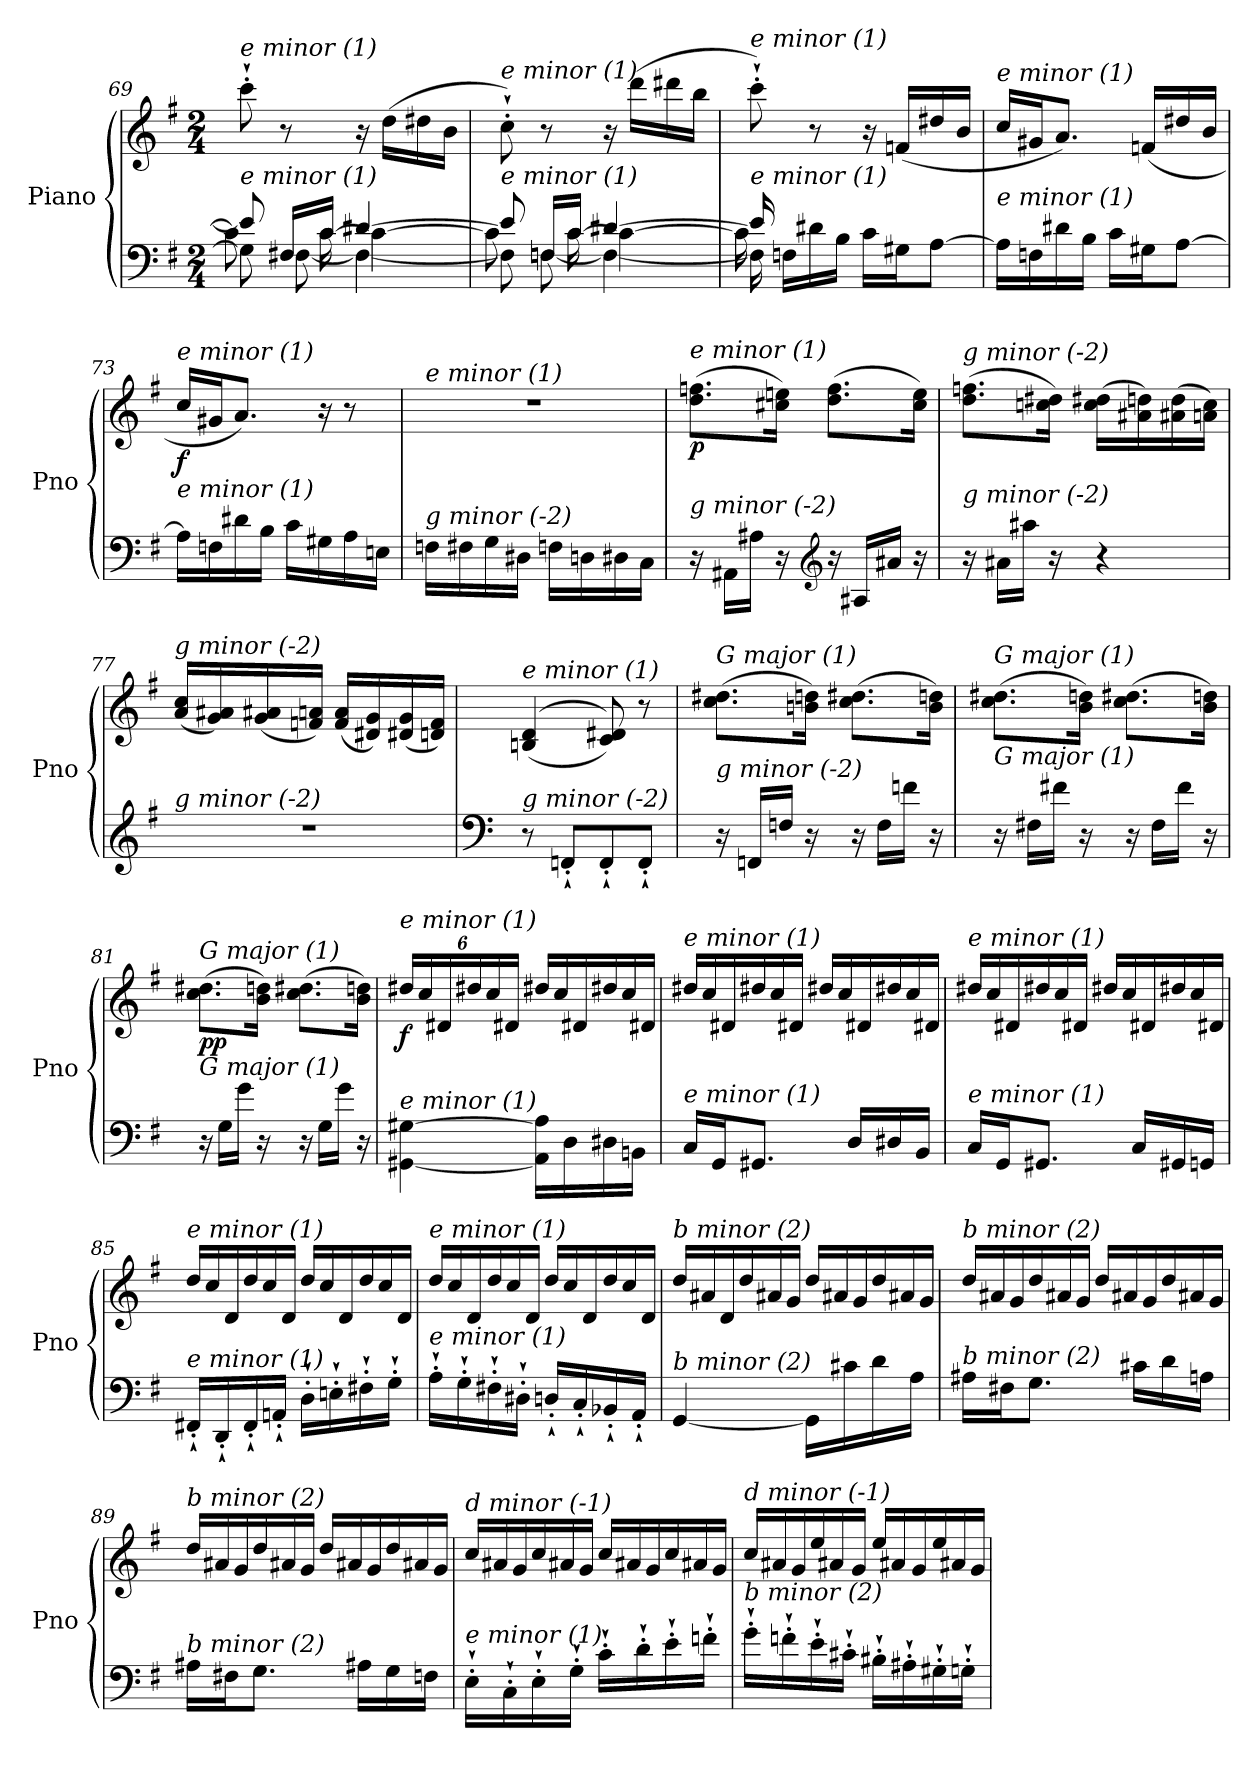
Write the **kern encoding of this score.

**kern	**kern	**dynam
*part1	*part1	*part1
*staff2	*staff1	*staff1/2
*I"Piano	*	*
*I'Pno	*	*
!!LO:LB:g=z
*clefF4	*clefG2	*
*k[f#]	*k[f#]	*
*M2/4	*M2/4	*
=69	=69	=69
*^	*^	*
*	*^	*	*	*
!	!	!	!LO:TX:i:t=e minor (1)	!	!
!LO:TX:i:t=e minor (1)	!	!	!	!	!
8e-/]	8G\]	8c\]	8ccc`'\	8ryy	.
16F#X/LL	[8F#\	16ryy	8r	16ryy	.
16c/JJ	.	[16c\	.	4ryy	.
[4d#Xi/	4F#\_	4c\_	16r	.	.
.	.	.	(16dd\LL	.	.
.	.	.	16dd#Xi\	.	.
.	.	.	16b\JJ	16ryy	.
!!LO:LB:g=z	!!
=70	=70	=70	=70	=70	=70
!	!	!	!LO:TX:i:t=e minor (1)	!	!
!LO:TX:i:t=e minor (1)	!	!	!	!	!
8e-/]	8F#\]	8c\]	8cc`'\)	8ryy	.
16Fn/LL	[8Fn\	16ryy	8r	16ryy	.
16c/JJ	.	[16c\	.	4ryy	.
[4d#Xi/	4F\_	4c\_	16r	.	.
.	.	.	(16ddd\LL	.	.
.	.	.	16ddd#Xi\	.	.
.	.	.	16bb\JJ	16ryy	.
=71	=71	=71	=71	=71	=71
*	*	*	*	*^	*
!	!	!	!LO:TX:i:t=e minor (1)	!	!	!
!LO:TX:i:t=e minor (1)	!	!	!	!	!	!
16e-/]	16F\]	16c\]	8ccc`'\)	16ryy	16ryy	.
!	!	!	!	!	!	!LO:DY:a=2
16Fn\LL	4..ryy	4..ryy	.	4..ryy	4..ryy	other-dynamics
16d#Xi\	.	.	8r	.	.	.
16B\JJ	.	.	.	.	.	.
16c\LL	.	.	16r	.	.	.
16G#X\J	.	.	(16fn/LL	.	.	.
[8A\J	.	.	16dd#Xi/	.	.	.
.	.	.	16b/JJ	.	.	.
*v	*v	*v	*	*	*	*
*	*v	*v	*v	*
=72	=72	=72
!	!LO:TX:i:t=e minor (1)	!
!LO:TX:i:t=e minor (1)	!	!
16A\LL]	16cc/LL	.
16Fn\	16g#X/J	.
16d#Xi\	8.a/J)	.
16B\JJ	.	.
16c\LL	.	.
16G#X\J	(16fn/LL	.
[8A\J	16dd#Xi/	.
.	16b/JJ	.
=73	=73	=73
!	!LO:TX:i:t=e minor (1)	!
!LO:TX:i:t=e minor (1)	!	!
!	!	!LO:DY:b
16A\LL]	16cc/LL	f
16Fn\	16g#X/J	.
16d#Xi\	8.a/J)	.
16B\JJ	.	.
16c\LL	.	.
16G#X\	16r	.
16A\	8r	.
16En\JJ	.	.
!!LO:PB:g=z
=74	=74	=74
!	!LO:TX:i:t=e minor (1)	!
!LO:TX:i:t=g minor (-2)	!	!
16Fn\LL	2r	.
16F#X\	.	.
16G\	.	.
16D#Xi\JJ	.	.
16Fn\LL	.	.
16D\	.	.
16D#Xi\	.	.
16C\JJ	.	.
=75	=75	=75
!	!LO:TX:i:t=e minor (1)	!
!LO:TX:i:t=g minor (-2)	!	!
!	!	!LO:DY:b
16r	(8.dd\ 8.ffn\L	p
16AA#Xi\LL	.	.
16A#Xi\JJ	.	.
16r	16cc#X\ 16een\Jk)	.
*clefG2	*	*
16r	(8.dd\ 8.ff\L	.
16A#Xi/LL	.	.
16a#Xi/JJ	.	.
16r	16cc#\ 16ee\Jk)	.
=76	=76	=76
!	!LO:TX:i:t=g minor (-2)	!
!LO:TX:i:t=g minor (-2)	!	!
16r	(8.dd\ 8.ffn\L	.
16a#Xi\LL	.	.
16aa#Xi\JJ	.	.
16r	16ccn\ 16dd#Xi\Jk)	.
4r	(16cc\ 16dd#Xi\LL	.
.	16a#Xi\ 16dd\)	.
.	(16a#Xi\ 16dd\	.
.	16a\ 16cc\JJ)	.
=77	=77	=77
!	!LO:TX:i:t=g minor (-2)	!
!LO:TX:i:t=g minor (-2)	!	!
2r	(16a/ 16cc/LL	.
.	16g/ 16a#Xi/)	.
.	(16g/ 16a#Xi/	.
.	16fn/ 16a/JJ)	.
.	(16f/ 16a/LL	.
.	16d#Xi/ 16g/)	.
.	(16d#Xi/ 16g/	.
.	16d/ 16f/JJ)	.
!!LO:LB:g=z
=78	=78	=78
*clefF4	*	*
!	!LO:TX:i:t=e minor (1)	!
!LO:TX:i:t=g minor (-2)	!	!
8r	(>(4Bn/ 4d/	.
8FFn`'/L	.	.
8FF`'/	8c/ 8d#Xi/))	.
8FF`'/J	8r	.
!!LO:LB:g=z
=79	=79	=79
!	!LO:TX:i:t=G major (1)	!
!LO:TX:i:t=g minor (-2)	!	!
16r	(8.cc\ 8.dd#Xi\L	.
16FFn/LL	.	.
16Fn/JJ	.	.
16r	16bn\ 16dd\Jk)	.
16r	(8.cc\ 8.dd#Xi\L	.
16F\LL	.	.
16fn\JJ	.	.
16r	16b\ 16dd\Jk)	.
=80	=80	=80
!	!LO:TX:i:t=G major (1)	!
!LO:TX:i:t=G major (1)	!	!
!	!	!LO:DY:b
16r	(8.cc\ 8.dd#Xi\L	other-dynamics
16F#X\LL	.	.
16f#X\JJ	.	.
16r	16b\ 16dd\Jk)	.
16r	(8.cc\ 8.dd#Xi\L	.
16F#\LL	.	.
16f#\JJ	.	.
16r	16b\ 16dd\Jk)	.
=81	=81	=81
!	!LO:TX:i:t=G major (1)	!
!LO:TX:i:t=G major (1)	!	!
!	!	!LO:DY:b
16r	(8.cc\ 8.dd#Xi\L	pp
16G\LL	.	.
16g\JJ	.	.
16r	16b\ 16dd\Jk)	.
16r	(8.cc\ 8.dd#Xi\L	.
16G\LL	.	.
16g\JJ	.	.
16r	16b\ 16dd\Jk)	.
=82	=82	=82
*	*Xbrackettup	*
!	!LO:TX:i:t=e minor (1)	!
!LO:TX:i:t=e minor (1)	!	!
!	!	!LO:DY:b
[4GG#Xi\ [4G#Xi\	24dd#Xi/LL	f
.	24cc/	.
.	24d#Xi/	.
*	*Xtuplet	*
.	24dd#Xi/	.
.	24cc/	.
.	24d#Xi/JJ	.
16AA-\] 16A-\]LL	24dd#Xi/LL	.
.	24cc/	.
16D\	.	.
.	24d#Xi/	.
16D#Xi\	24dd#Xi/	.
.	24cc/	.
16BBn\JJ	.	.
.	24d#Xi/JJ	.
!!LO:LB:g=z
=83	=83	=83
!	!LO:TX:i:t=e minor (1)	!
!LO:TX:i:t=e minor (1)	!	!
16C/LL	24dd#Xi/LL	.
.	24cc/	.
16GG/J	.	.
.	24d#Xi/	.
8.GG#Xi/J	24dd#Xi/	.
.	24cc/	.
.	24d#Xi/JJ	.
.	24dd#Xi/LL	.
.	24cc/	.
16D/LL	.	.
.	24d#Xi/	.
16D#Xi/	24dd#Xi/	.
.	24cc/	.
16BB/JJ	.	.
.	24d#Xi/JJ	.
=84	=84	=84
!	!LO:TX:i:t=e minor (1)	!
!LO:TX:i:t=e minor (1)	!	!
16C/LL	24dd#Xi/LL	.
.	24cc/	.
16GG/J	.	.
.	24d#Xi/	.
8.GG#Xi/J	24dd#Xi/	.
.	24cc/	.
.	24d#Xi/JJ	.
.	24dd#Xi/LL	.
.	24cc/	.
16C/LL	.	.
.	24d#Xi/	.
16GG#Xi/	24dd#Xi/	.
.	24cc/	.
16GG/JJ	.	.
.	24d#Xi/JJ	.
=85	=85	=85
!	!LO:TX:i:t=e minor (1)	!
!LO:TX:i:t=e minor (1)	!	!
16FF#X`'/LL	24dd/LL	.
.	24cc/	.
16DD`'/	.	.
.	24d/	.
16FF#`'/	24dd/	.
.	24cc/	.
16AAn`'/JJ	.	.
.	24d/JJ	.
16D`'\LL	24dd/LL	.
.	24cc/	.
16En`'\	.	.
.	24d/	.
16F#X`'\	24dd/	.
.	24cc/	.
16G`'\JJ	.	.
.	24d/JJ	.
=86	=86	=86
!	!LO:TX:i:t=e minor (1)	!
!LO:TX:i:t=e minor (1)	!	!
16A`'\LL	24dd/LL	.
.	24cc/	.
16G`'\	.	.
.	24d/	.
16F#X`'\	24dd/	.
.	24cc/	.
16D#X`'i\JJ	.	.
.	24d/JJ	.
16D`'/LL	24dd/LL	.
.	24cc/	.
16C`'/	.	.
.	24d/	.
16BB-X`'j/	24dd/	.
.	24cc/	.
16AA`'/JJ	.	.
.	24d/JJ	.
!!LO:LB:g=z
=87	=87	=87
!	!LO:TX:i:t=b minor (2)	!
!LO:TX:i:t=b minor (2)	!	!
[4GG/	24dd/LL	.
.	24a#Xi/	.
.	24d/	.
.	24dd/	.
.	24a#Xi/	.
.	24g/JJ	.
16GG\LL]	24dd/LL	.
.	24a#Xi/	.
16c#X\	.	.
.	24g/	.
16d\	24dd/	.
.	24a#Xi/	.
16A\JJ	.	.
.	24g/JJ	.
=88	=88	=88
!	!LO:TX:i:t=b minor (2)	!
!LO:TX:i:t=b minor (2)	!	!
16A#Xi\LL	24dd/LL	.
.	24a#Xi/	.
16F#X\J	.	.
.	24g/	.
8.G\J	24dd/	.
.	24a#Xi/	.
.	24g/JJ	.
.	24dd/LL	.
.	24a#Xi/	.
16c#X\LL	.	.
.	24g/	.
16d\	24dd/	.
.	24a#Xi/	.
16A\JJ	.	.
.	24g/JJ	.
=89	=89	=89
!	!LO:TX:i:t=b minor (2)	!
!LO:TX:i:t=b minor (2)	!	!
16A#Xi\LL	24dd/LL	.
.	24a#Xi/	.
16F#X\J	.	.
.	24g/	.
8.G\J	24dd/	.
.	24a#Xi/	.
.	24g/JJ	.
.	24dd/LL	.
.	24a#Xi/	.
16A#Xi\LL	.	.
.	24g/	.
16G\	24dd/	.
.	24a#Xi/	.
16Fn\JJ	.	.
.	24g/JJ	.
!!LO:LB:g=z
=90	=90	=90
!	!LO:TX:i:t=d minor (-1)	!
!LO:TX:i:t=e minor (1)	!	!
16E`'\LL	24cc/LL	.
.	24a#Xi/	.
16C`'\	.	.
.	24g/	.
16E`'\	24cc/	.
.	24a#Xi/	.
16G`'\JJ	.	.
.	24g/JJ	.
16c`'\LL	24cc/LL	.
.	24a#Xi/	.
16d`'\	.	.
.	24g/	.
16e`'\	24cc/	.
.	24a#Xi/	.
16fn`'\JJ	.	.
.	24g/JJ	.
!!LO:PB:g=z
=91	=91	=91
!	!LO:TX:i:t=d minor (-1)	!
!LO:TX:i:t=b minor (2)	!	!
16g`'\LL	24cc/LL	.
.	24a#Xi/	.
16fn`'\	.	.
.	24g/	.
16e`'\	24ee/	.
.	24a#Xi/	.
16c#X`'i\JJ	.	.
.	24g/JJ	.
16B#X`'Z\LL	24ee/LL	.
.	24a#Xi/	.
16A#X`'i\	.	.
.	24g/	.
16G#X`'i\	24ee/	.
.	24a#Xi/	.
16G`'\JJ	.	.
.	24g/JJ	.
=	=	=
*-	*-	*-
